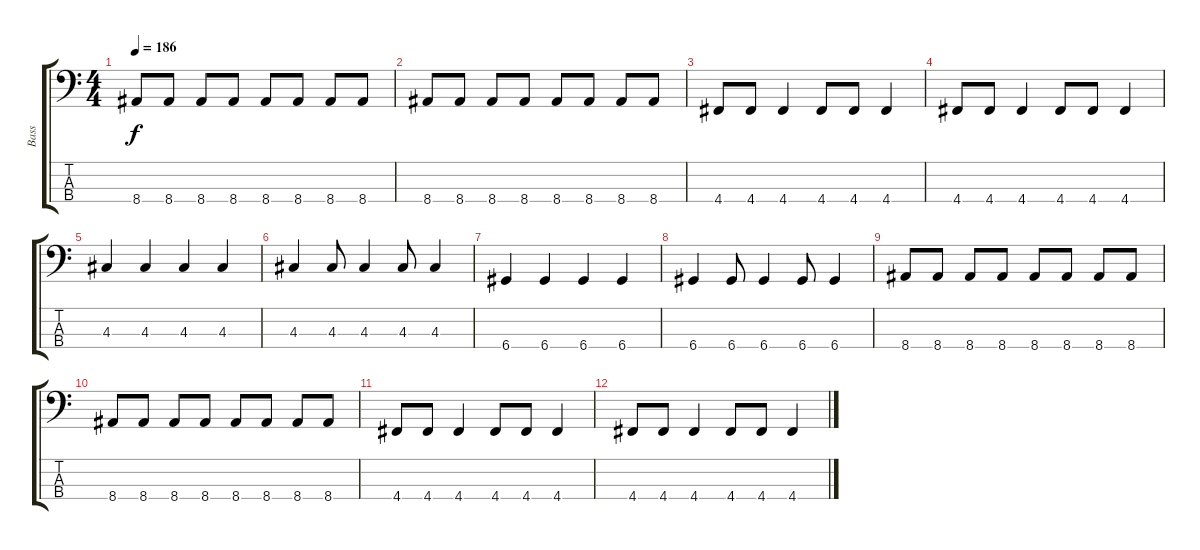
\track ("Bass" "Bass") {instrument electricbasspick}
\staff {score tabs}
\tuning (G2 D2 A1 D1) {hide}
\ts (4 4)
\tempo 186
\clef f4
\ks c
8.4.8{dy f} 8.4.8 8.4.8 8.4.8 8.4.8 8.4.8 8.4.8 8.4.8 |
8.4.8 8.4.8 8.4.8 8.4.8 8.4.8 8.4.8 8.4.8 8.4.8 |
4.4.8 4.4.8 4.4.4 4.4.8 4.4.8 4.4.4 |
4.4.8 4.4.8 4.4.4 4.4.8 4.4.8 4.4.4 |
4.3.4 4.3.4 4.3.4 4.3.4 |
4.3.4 4.3.8 4.3.4 4.3.8 4.3.4 |
6.4.4 6.4.4 6.4.4 6.4.4 |
6.4.4 6.4.8 6.4.4 6.4.8 6.4.4 |
8.4.8 8.4.8 8.4.8 8.4.8 8.4.8 8.4.8 8.4.8 8.4.8 |
8.4.8 8.4.8 8.4.8 8.4.8 8.4.8 8.4.8 8.4.8 8.4.8 |
4.4.8 4.4.8 4.4.4 4.4.8 4.4.8 4.4.4 |
4.4.8 4.4.8 4.4.4 4.4.8 4.4.8 4.4.4
